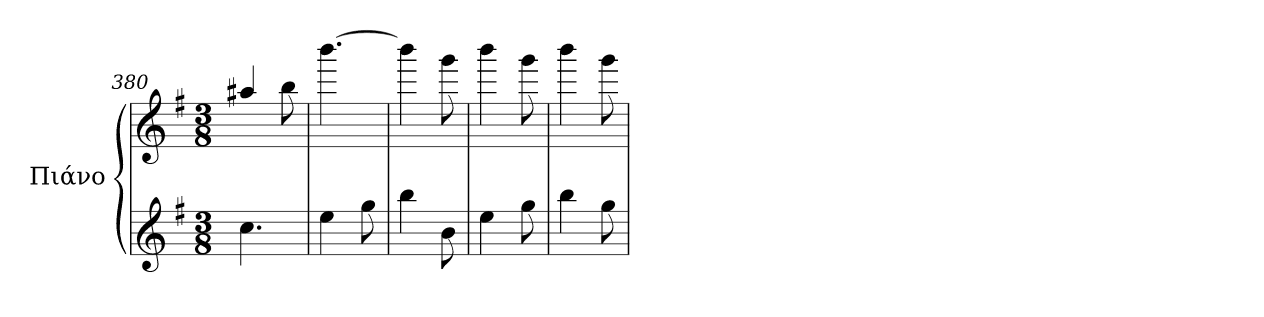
**kern	**kern
*part1	*part1
*staff2	*staff1
*I"Πιάνο	*
*clefG2	*clefG2
*k[f#]	*k[f#]
*M3/8	*M3/8
=380	=380
4.cc\	4aa#X/
.	8bb\
!!LO:LB:g=z
=381	=381
4ee\	[4.bbb\
8gg\	.
=382	=382
4bb\	4bbb\]
8b\	8ggg\
=383	=383
4ee\	4bbb\
8gg\	8ggg\
=384	=384
4bb\	4bbb\
8gg\	8ggg\
=	=
*-	*-
